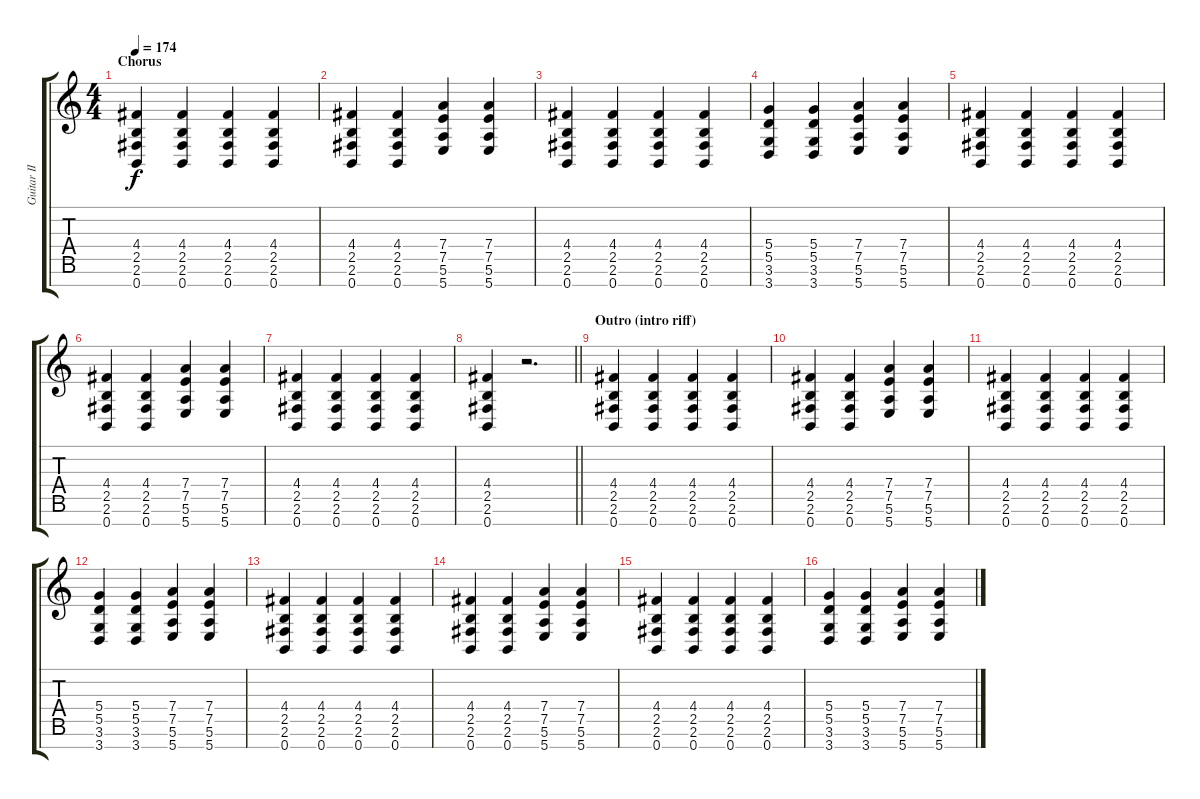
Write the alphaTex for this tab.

\track ("Guitar II" "Guitar II") {instrument distortionguitar}
\staff {score tabs}
\tuning (E4 B3 G3 D3 A2 E2 B1) {hide}
\ts (4 4)
\section ("" "Chorus")
\tempo 174
\clef g2
\ks c
(4.4 2.5 2.6 0.7).4{dy f volume 13 balance 16} (4.4 2.5 2.6 0.7).4 (4.4 2.5 2.6 0.7).4 (4.4 2.5 2.6 0.7).4 |
(4.4 2.5 2.6 0.7).4 (4.4 2.5 2.6 0.7).4 (7.4 7.5 5.6 5.7).4 (7.4 7.5 5.6 5.7).4 |
(4.4 2.5 2.6 0.7).4 (4.4 2.5 2.6 0.7).4 (4.4 2.5 2.6 0.7).4 (4.4 2.5 2.6 0.7).4 |
(5.4 5.5 3.6 3.7).4 (5.4 5.5 3.6 3.7).4 (7.4 7.5 5.6 5.7).4 (7.4 7.5 5.6 5.7).4 |
(4.4 2.5 2.6 0.7).4 (4.4 2.5 2.6 0.7).4 (4.4 2.5 2.6 0.7).4 (4.4 2.5 2.6 0.7).4 |
(4.4 2.5 2.6 0.7).4 (4.4 2.5 2.6 0.7).4 (7.4 7.5 5.6 5.7).4 (7.4 7.5 5.6 5.7).4 |
(4.4 2.5 2.6 0.7).4 (4.4 2.5 2.6 0.7).4 (4.4 2.5 2.6 0.7).4 (4.4 2.5 2.6 0.7).4 |
\barLineRight lightlight
(4.4 2.5 2.6 0.7).4 r.2{d} |
\section ("" "Outro (intro riff)")
(4.4 2.5 2.6 0.7).4{volume 11 balance 16} (4.4 2.5 2.6 0.7).4 (4.4 2.5 2.6 0.7).4 (4.4 2.5 2.6 0.7).4 |
(4.4 2.5 2.6 0.7).4 (4.4 2.5 2.6 0.7).4 (7.4 7.5 5.6 5.7).4 (7.4 7.5 5.6 5.7).4 |
(4.4 2.5 2.6 0.7).4 (4.4 2.5 2.6 0.7).4 (4.4 2.5 2.6 0.7).4 (4.4 2.5 2.6 0.7).4 |
(5.4 5.5 3.6 3.7).4 (5.4 5.5 3.6 3.7).4 (7.4 7.5 5.6 5.7).4 (7.4 7.5 5.6 5.7).4 |
(4.4 2.5 2.6 0.7).4 (4.4 2.5 2.6 0.7).4 (4.4 2.5 2.6 0.7).4 (4.4 2.5 2.6 0.7).4 |
(4.4 2.5 2.6 0.7).4 (4.4 2.5 2.6 0.7).4 (7.4 7.5 5.6 5.7).4 (7.4 7.5 5.6 5.7).4 |
(4.4 2.5 2.6 0.7).4 (4.4 2.5 2.6 0.7).4 (4.4 2.5 2.6 0.7).4 (4.4 2.5 2.6 0.7).4 |
(5.4 5.5 3.6 3.7).4 (5.4 5.5 3.6 3.7).4 (7.4 7.5 5.6 5.7).4 (7.4 7.5 5.6 5.7).4
